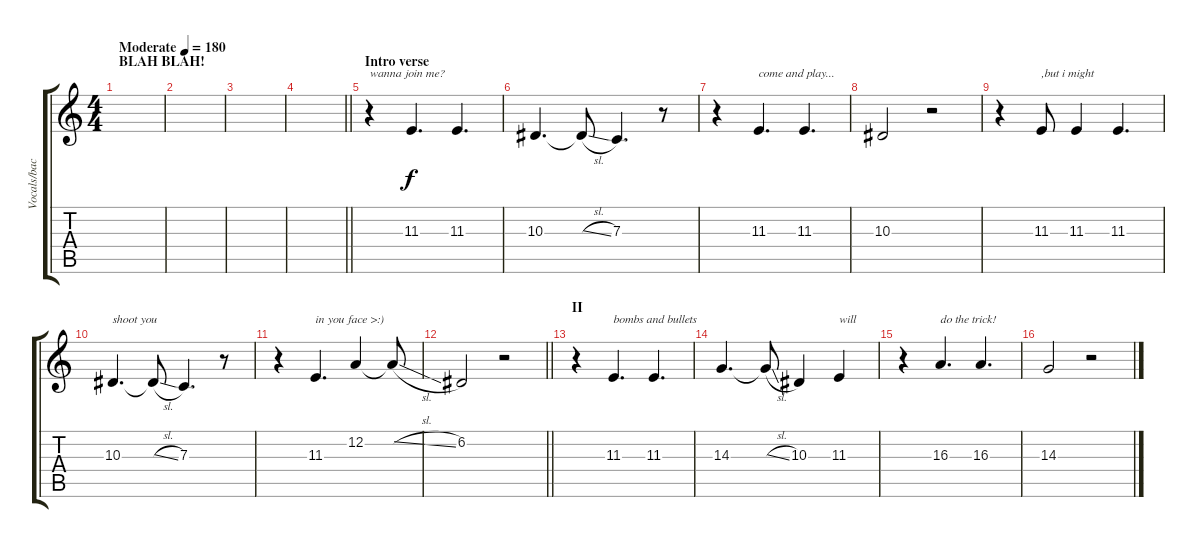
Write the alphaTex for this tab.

\track ("Vocals/backup synth" "Vocals/bac") {instrument lead2sawtooth}
\staff {score tabs}
\tuning (D4 A3 F3 C3 G2 C2) {hide}
\ts (4 4)
\section ("" "BLAH BLAH!")
\tempo (180 "Moderate")
\clef g2
\ks c
|
|
|
\barLineRight lightlight
|
\section ("" "Intro verse")
r.4{txt "wanna join me?"} 11.3.4{d} 11.3.4{d} |
10.3.4{d} 10.3{sl t}.8 7.3.4{d} r.8 |
r.4 11.3.4{d txt "come and play..."} 11.3.4{d} |
10.3.2 r.2 |
r.4 11.3.8{txt ",but i might"} 11.3.4 11.3.4{d} |
10.3.4{d txt "shoot you"} 10.3{sl t}.8 7.3.4{d} r.8 |
r.4 11.3.4{d txt "in you face >:)"} 12.2.4 12.2{sl t}.8 |
\barLineRight lightlight
6.2.2 r.2 |
\section ("" "II")
r.4 11.3.4{d txt "bombs and bullets"} 11.3.4{d} |
14.3.4{d} 14.3{sl t}.8 10.3.4 11.3.4{txt "will"} |
r.4 16.3.4{d txt "do the trick!"} 16.3.4{d} |
14.3.2 r.2
